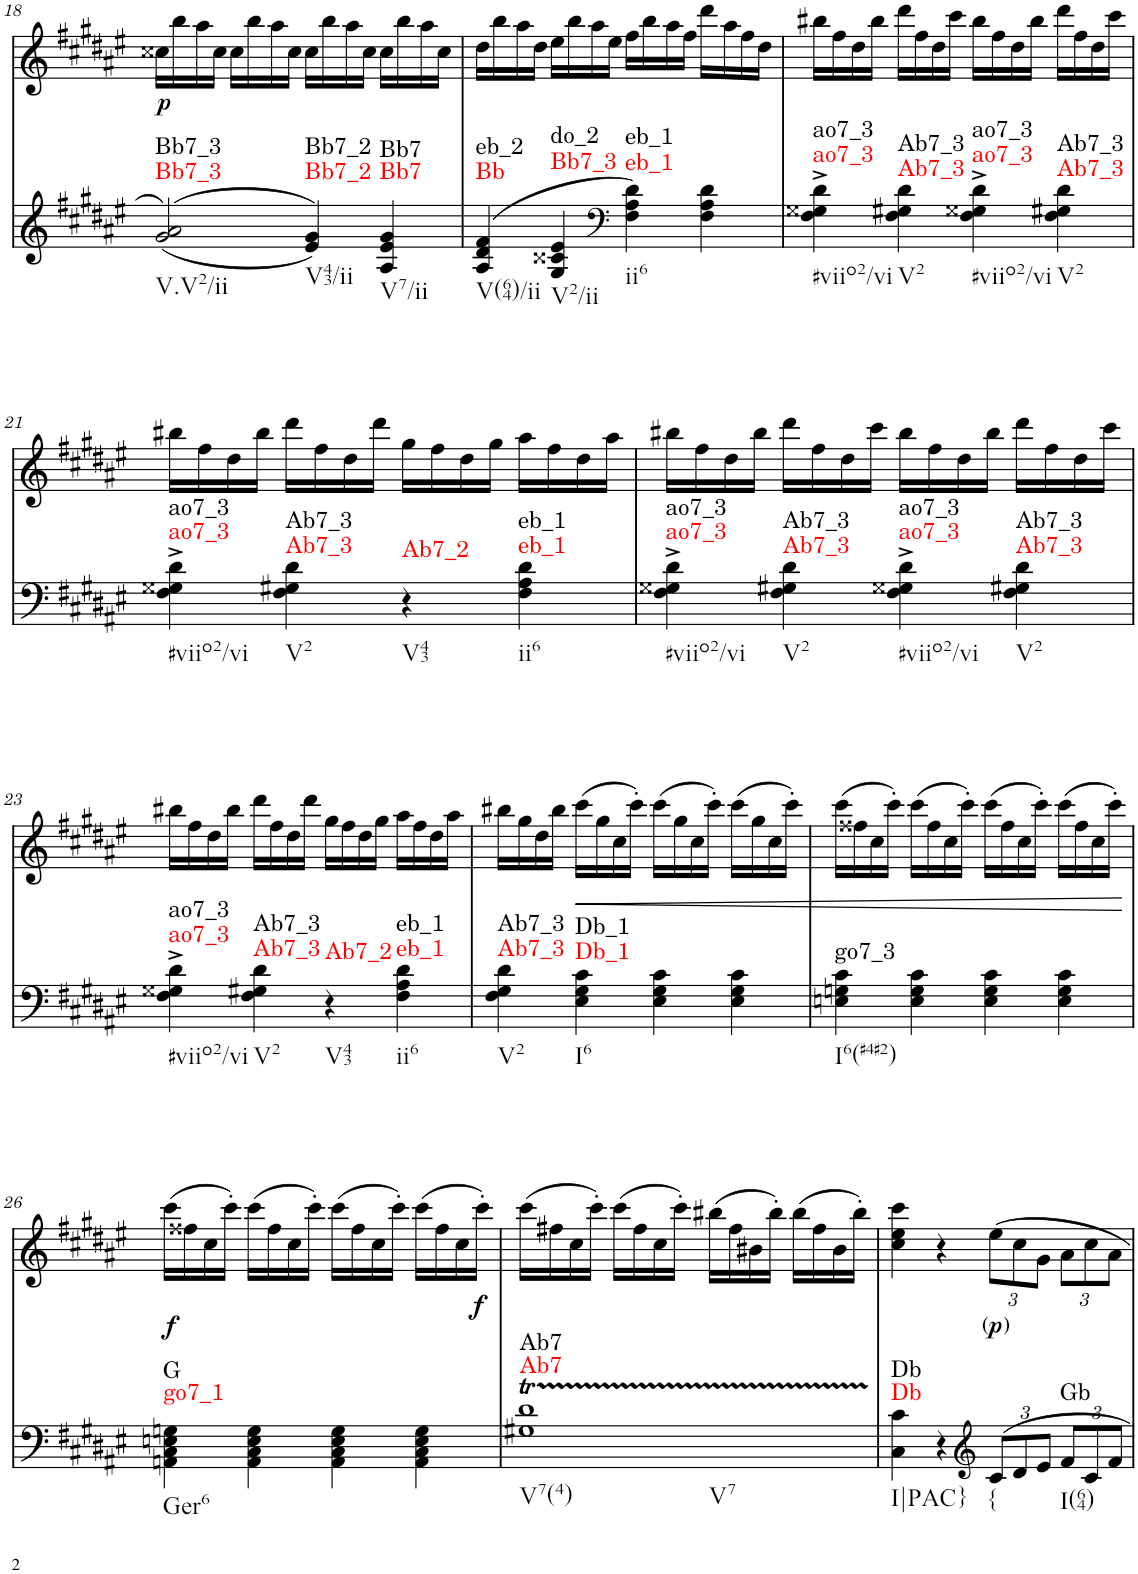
**kern	**harte	**kern	**text	**dynam
*part2	*part2	*part1	*part1	*part1
*staff2	*	*staff1	*staff1	*staff1
*I"piano	*	*I"piano	*	*
*I'Pno	*	*I'Pno	*	*
!!LO:PB:g=z
*clefG2	*	*clefG2	*	*
*k[f#c#g#d#a#e#]	*	*k[f#c#g#d#a#e#]	*	*
*F#:	*	*F#:	*	*
*M4/4	*	*M4/4	*	*
*met(c)	*	*met(c)	*	*
=18	=18	=18	=18	=18
!	!LO:H:n=1:kt=Bb7_3	!	!LO:LY:b	!
!	!LO:H:n=2:kt=Bb7_3	!	!	!
(>(2g#/ 2a#/	N N	16cc##X\LL	.	.
.	.	16bb\	.	.
.	.	16aa#\	.	.
.	.	16cc##\JJ	.	.
.	.	16cc##\LL	.	.
.	.	16bb\	.	.
.	.	16aa#\	.	.
.	.	16cc##\JJ	.	.
!	!LO:H:n=1:kt=Bb7_2	!	!	!
!	!LO:H:n=2:kt=Bb7_2	!	!	!
4e#/ 4g#/))	N N	16cc##\LL	.	.
.	.	16bb\	.	.
.	.	16aa#\	.	.
.	.	16cc##\JJ	.	.
!	!LO:H:n=1:kt=Bb7	!	!	!
!	!LO:H:n=2:kt=Bb7	!	!	!
4A#/ 4e#/ 4g#/	N N	16cc##\LL	.	.
.	.	16bb\	.	.
.	.	16aa#\	.	.
.	.	16cc##\JJ	.	.
=19	=19	=19	=19	=19
!	!LO:H:n=1:kt=Bb	!	!	!
!	!LO:H:n=2:kt=eb_2	!	!	!
(4A#/ 4d#/ 4f#/	N N	16dd#\LL	.	.
.	.	16bb\	.	.
.	.	16aa#\	.	.
.	.	16dd#\JJ	.	.
!	!LO:H:n=1:kt=Bb7_3	!	!	!
!	!LO:H:n=2:kt=do_2	!	!	!
4G#/ 4c##X/ 4e#/	N N	16ee#\LL	.	.
.	.	16bb\	.	.
.	.	16aa#\	.	.
.	.	16ee#\JJ	.	.
*clefF4	*	*	*	*
!	!LO:H:n=1:kt=eb_1	!	!	!
!	!LO:H:n=2:kt=eb_1	!	!	!
4F#\ 4A#\ 4d#\)	N N	16ff#\LL	.	.
.	.	16bb\	.	.
.	.	16aa#\	.	.
.	.	16ff#\JJ	.	.
4F#\ 4A#\ 4d#\	.	16ddd#\LL	.	.
.	.	16aa#\	.	.
.	.	16ff#\	.	.
.	.	16dd#\JJ	.	.
=20	=20	=20	=20	=20
!	!LO:H:n=1:kt=ao7_3	!	!	!
!	!LO:H:n=2:kt=ao7_3	!	!	!
4F#\^ 4G##X\^ 4d#\^	N N	16bb#X\LL	.	.
.	.	16ff#\	.	.
.	.	16dd#\	.	.
.	.	16bb#\JJ	.	.
!	!LO:H:n=1:kt=Ab7_3	!	!	!
!	!LO:H:n=2:kt=Ab7_3	!	!	!
4F#\ 4G#X\ 4d#\	N N	16ddd#\LL	.	.
.	.	16ff#\	.	.
.	.	16dd#\	.	.
.	.	16ccc#\JJ	.	.
!	!LO:H:n=1:kt=ao7_3	!	!	!
!	!LO:H:n=2:kt=ao7_3	!	!	!
4F#\^ 4G##X\^ 4d#\^	N N	16bb#\LL	.	.
.	.	16ff#\	.	.
.	.	16dd#\	.	.
.	.	16bb#\JJ	.	.
!	!LO:H:n=1:kt=Ab7_3	!	!	!
!	!LO:H:n=2:kt=Ab7_3	!	!	!
4F#\ 4G#X\ 4d#\	N N	16ddd#\LL	.	.
.	.	16ff#\	.	.
.	.	16dd#\	.	.
.	.	16ccc#\JJ	.	.
!!LO:LB:g=z
=21	=21	=21	=21	=21
!	!LO:H:n=1:kt=ao7_3	!	!	!
!	!LO:H:n=2:kt=ao7_3	!	!	!
4F#\^ 4G##X\^ 4d#\^	N N	16bb#X\LL	.	.
.	.	16ff#\	.	.
.	.	16dd#\	.	.
.	.	16bb#\JJ	.	.
!	!LO:H:n=1:kt=Ab7_3	!	!	!
!	!LO:H:n=2:kt=Ab7_3	!	!	!
4F#\ 4G#X\ 4d#\	N N	16ddd#\LL	.	.
.	.	16ff#\	.	.
.	.	16dd#\	.	.
.	.	16ddd#\JJ	.	.
!	!LO:H:kt=Ab7_2	!	!	!
4r	N	16gg#\LL	.	.
.	.	16ff#\	.	.
.	.	16dd#\	.	.
.	.	16gg#\JJ	.	.
!	!LO:H:n=1:kt=eb_1	!	!	!
!	!LO:H:n=2:kt=eb_1	!	!	!
4F#\ 4A#\ 4d#\	N N	16aa#\LL	.	.
.	.	16ff#\	.	.
.	.	16dd#\	.	.
.	.	16aa#\JJ	.	.
=22	=22	=22	=22	=22
!	!LO:H:n=1:kt=ao7_3	!	!	!
!	!LO:H:n=2:kt=ao7_3	!	!	!
4F#\^ 4G##X\^ 4d#\^	N N	16bb#X\LL	.	.
.	.	16ff#\	.	.
.	.	16dd#\	.	.
.	.	16bb#\JJ	.	.
!	!LO:H:n=1:kt=Ab7_3	!	!	!
!	!LO:H:n=2:kt=Ab7_3	!	!	!
4F#\ 4G#X\ 4d#\	N N	16ddd#\LL	.	.
.	.	16ff#\	.	.
.	.	16dd#\	.	.
.	.	16ccc#\JJ	.	.
!	!LO:H:n=1:kt=ao7_3	!	!	!
!	!LO:H:n=2:kt=ao7_3	!	!	!
4F#\^ 4G##X\^ 4d#\^	N N	16bb#\LL	.	.
.	.	16ff#\	.	.
.	.	16dd#\	.	.
.	.	16bb#\JJ	.	.
!	!LO:H:n=1:kt=Ab7_3	!	!	!
!	!LO:H:n=2:kt=Ab7_3	!	!	!
4F#\ 4G#X\ 4d#\	N N	16ddd#\LL	.	.
.	.	16ff#\	.	.
.	.	16dd#\	.	.
.	.	16ccc#\JJ	.	.
!!LO:LB:g=z
=23	=23	=23	=23	=23
!	!LO:H:n=1:kt=ao7_3	!	!	!
!	!LO:H:n=2:kt=ao7_3	!	!	!
4F#\^ 4G##X\^ 4d#\^	N N	16bb#X\LL	.	.
.	.	16ff#\	.	.
.	.	16dd#\	.	.
.	.	16bb#\JJ	.	.
!	!LO:H:n=1:kt=Ab7_3	!	!	!
!	!LO:H:n=2:kt=Ab7_3	!	!	!
4F#\ 4G#X\ 4d#\	N N	16ddd#\LL	.	.
.	.	16ff#\	.	.
.	.	16dd#\	.	.
.	.	16ddd#\JJ	.	.
!	!LO:H:kt=Ab7_2	!	!	!
4r	N	16gg#\LL	.	.
.	.	16ff#\	.	.
.	.	16dd#\	.	.
.	.	16gg#\JJ	.	.
!	!LO:H:n=1:kt=eb_1	!	!	!
!	!LO:H:n=2:kt=eb_1	!	!	!
4F#\ 4A#\ 4d#\	N N	16aa#\LL	.	.
.	.	16ff#\	.	.
.	.	16dd#\	.	.
.	.	16aa#\JJ	.	.
=24	=24	=24	=24	=24
!	!LO:H:n=1:kt=Ab7_3	!	!	!
!	!LO:H:n=2:kt=Ab7_3	!	!	!
4F#\ 4G#\ 4d#\	N N	16bb#X\LL	.	.
.	.	16gg#\	.	.
.	.	16dd#\	.	.
.	.	16bb#\JJ	.	.
!	!LO:H:n=1:kt=Db_1	!	!	!LO:HP:b
!	!LO:H:n=2:kt=Db_1	!	!	!
4E#\ 4G#\ 4c#\	N N	(16ccc#\LL	.	<
.	.	16gg#\	.	.
.	.	16cc#\	.	.
.	.	16ccc#'\JJ)	.	.
4E#\ 4G#\ 4c#\	.	(16ccc#\LL	.	.
.	.	16gg#\	.	.
.	.	16cc#\	.	.
.	.	16ccc#'\JJ)	.	.
4E#\ 4G#\ 4c#\	.	(16ccc#\LL	.	.
.	.	16gg#\	.	.
.	.	16cc#\	.	.
.	.	16ccc#'\JJ)	.	.
=25	=25	=25	=25	=25
!	!LO:H:kt=go7_3	!	!	!
4En\ 4Gn\ 4c#\	N	(16ccc#\LL	.	.
.	.	16ff##X\	.	.
.	.	16cc#\	.	.
.	.	16ccc#'\JJ)	.	.
4E\ 4G\ 4c#\	.	(16ccc#\LL	.	.
.	.	16ff##\	.	.
.	.	16cc#\	.	.
.	.	16ccc#'\JJ)	.	.
4E\ 4G\ 4c#\	.	(16ccc#\LL	.	.
.	.	16ff##\	.	.
.	.	16cc#\	.	.
.	.	16ccc#'\JJ)	.	.
4E\ 4G\ 4c#\	.	(16ccc#\LL	.	.
.	.	16ff##\	.	.
.	.	16cc#\	.	.
.	.	16ccc#'\JJ)	.	.
.	.	.	.	[
!!LO:LB:g=z
=26	=26	=26	=26	=26
!	!LO:H:n=1:kt=go7_1	!	!LO:LY:b	!
!	!LO:H:n=2:kt=G	!	!	!
!	!LO:H:n=3:kt=Ger6	!	!	!
4AAn\ 4C#\ 4En\ 4Gn\	N N N	(16ccc#\LL	.	.
.	.	16ff##X\	.	.
.	.	16cc#\	.	.
.	.	16ccc#'\JJ)	.	.
4AA\ 4C#\ 4E\ 4G\	.	(16ccc#\LL	.	.
.	.	16ff##\	.	.
.	.	16cc#\	.	.
.	.	16ccc#'\JJ)	.	.
4AA\ 4C#\ 4E\ 4G\	.	(16ccc#\LL	.	.
.	.	16ff##\	.	.
.	.	16cc#\	.	.
.	.	16ccc#'\JJ)	.	.
4AA\ 4C#\ 4E\ 4G\	.	(16ccc#\LL	.	.
.	.	16ff##\	.	.
.	.	16cc#\	.	.
!	!	!	!	!LO:DY:b
.	.	16ccc#'\JJ)	.	f
=27	=27	=27	=27	=27
!	!LO:H:n=1:kt=Ab7	!	!	!
!	!LO:H:n=2:kt=Ab7	!	!	!
1G#XT 1d#T	N N	(16ccc#\LL	.	.
.	.	16ff#X\	.	.
.	.	16cc#\	.	.
.	.	16ccc#'\JJ)	.	.
.	.	(16ccc#\LL	.	.
.	.	16ff#\	.	.
.	.	16cc#\	.	.
.	.	16ccc#'\JJ)	.	.
.	.	(16bb#X\LL	.	.
.	.	16ff#\	.	.
.	.	16b#X\	.	.
.	.	16bb#'\JJ)	.	.
.	.	(16bb#\LL	.	.
.	.	16ff#\	.	.
.	.	16b#\	.	.
.	.	16bb#'\JJ)	.	.
=28	=28	=28	=28	=28
!	!LO:H:n=1:kt=Db	!	!	!
!	!LO:H:n=2:kt=Db	!	!	!
4C#\ 4c#\	N N	4cc#\ 4ee#\ 4ccc#\	.	.
4r	.	4r	.	.
*clefG2	*	*	*	*
*Xbrackettup	*	*Xbrackettup	*	*
!	!LO:H:kt={	!	!LO:LY:b	!
12c#/L	N	12ee#\L	( )	.
12d#/	.	12cc#\	.	.
12e#/J	.	12g#\J	.	.
!	!LO:H:kt=Gb	!	!	!
12f#/L	N	12a#\L	.	.
12c#/	.	12cc#\	.	.
12f#/J	.	12a#\J	.	.
=	=	=	=	=
*-	*-	*-	*-	*-
